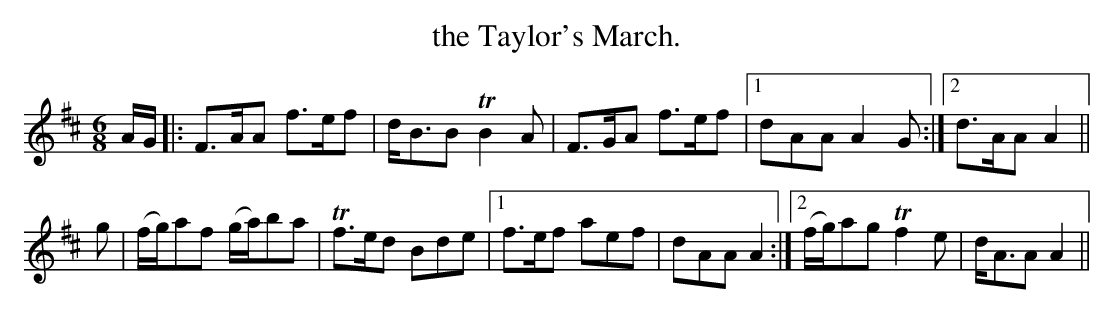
X:1
T:the Taylor's March.
M:6/8
L:1/8
K:AMix
A/G/|:F>AA     f>ef   |d<BB TB2A|    F>GA     f>ef|[1 dAA  A2G:|\
[2 d>AA A2 ||
g   |(f/g/)af (g/a/)ba|Tf>ed Bde|[1  f>ef     aef |   dAA  A2 :|\
[2 (f/g/)ag Tf2e |   d<AA A2 ||
